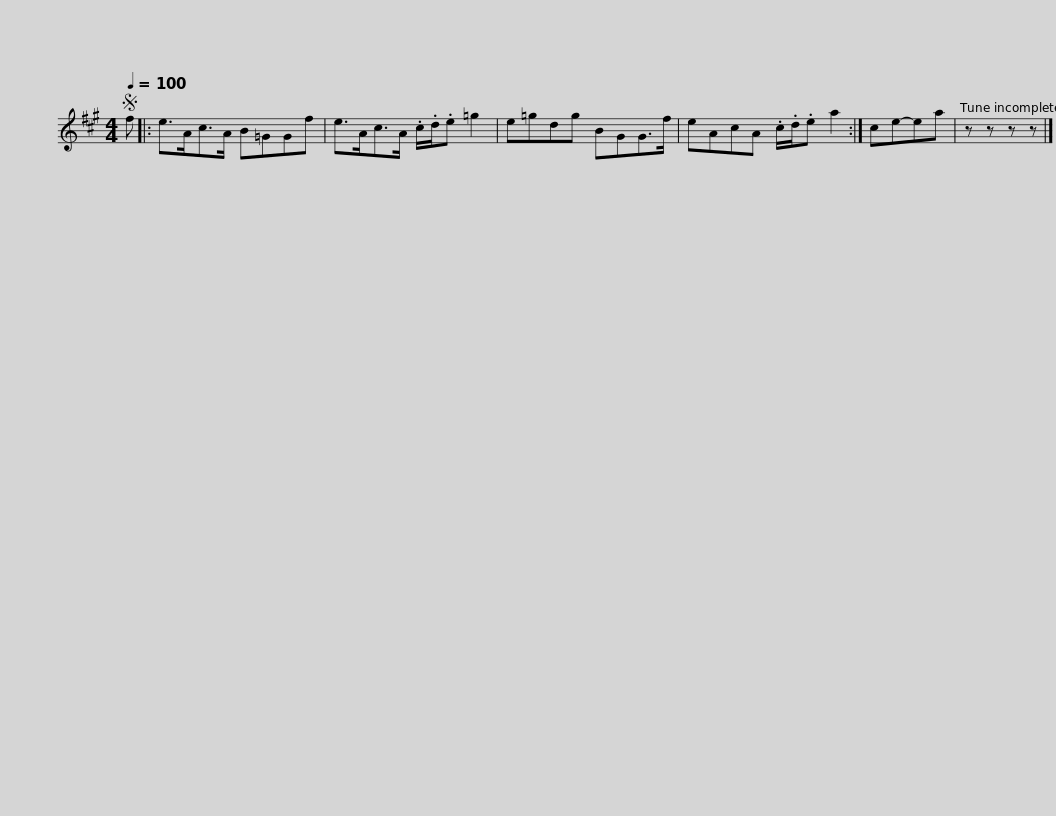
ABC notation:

X:1
L:1/8
Q:1/4=100
M:4/4
I:linebreak $
K:A
V:1 treble
V:1
S f |: e>Ac>A B=GGf | e>Ac>A .c/.d/.e =g2 | e=gdg BGG>f | eAcA .c/.d/.e a2 :| %5
 ce-ea |$ z z z z |] %7
